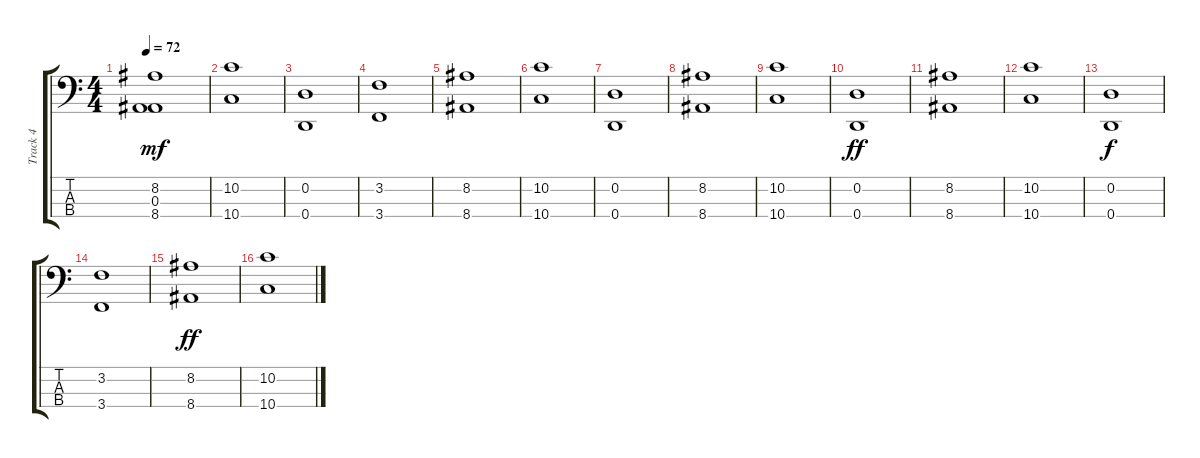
\track ("Track 4" "Track 4") {instrument electricbasspick}
\staff {score tabs}
\tuning (G2 D2 A1 D1) {hide}
\ts (4 4)
\tempo 72
\clef f4
\ks c
(8.2 0.3{t} 8.4).1{dy mf} |
(10.2 10.4).1 |
(0.2 0.4).1 |
(3.2 3.4).1 |
(8.2 8.4).1 |
(10.2 10.4).1 |
(0.2 0.4).1 |
(8.2 8.4).1 |
(10.2 10.4).1 |
(0.2 0.4).1{dy ff} |
(8.2 8.4).1 |
(10.2 10.4).1 |
(0.2 0.4).1{dy f} |
(3.2 3.4).1 |
(8.2 8.4).1{dy ff} |
(10.2 10.4).1
